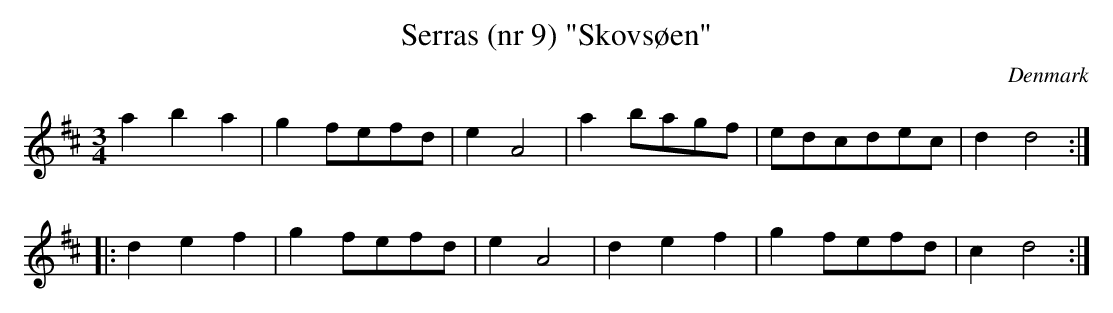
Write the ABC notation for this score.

X:1
T:Serras (nr 9) "Skovsøen"
M:3/4
O:Denmark
K:D
a2 b2 a2 | g2 fefd | e2 A4 |\
a2 bagf  | edcdec  | d2 d4 ::
d2 e2 f2 | g2 fefd | e2 A4 |\
d2 e2 f2 | g2 fefd | c2 d4 :|
